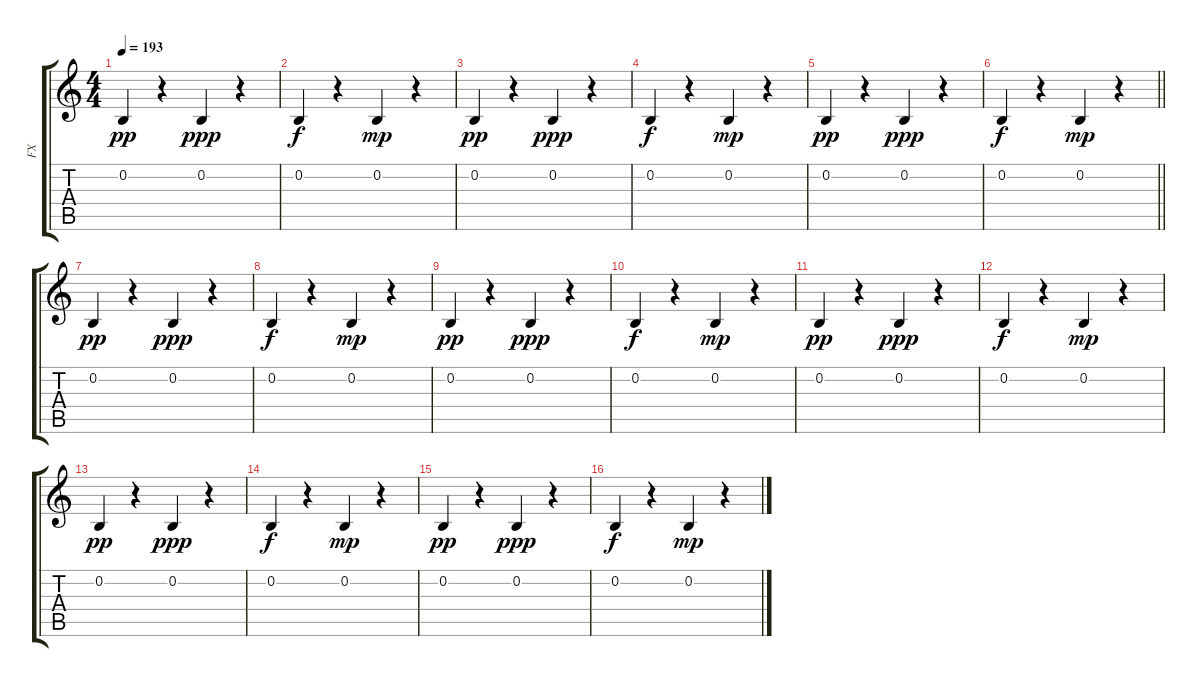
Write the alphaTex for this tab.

\track ("FX" "FX") {instrument applause}
\staff {score tabs}
\tuning (E4 B3 G3 D3 A2 D2) {hide}
\ts (4 4)
\tempo 193
\clef g2
\ks c
0.2.4{dy pp} r.4 0.2.4{dy ppp} r.4 |
0.2.4{dy f} r.4 0.2.4{dy mp} r.4 |
0.2.4{dy pp} r.4 0.2.4{dy ppp} r.4 |
0.2.4{dy f} r.4 0.2.4{dy mp} r.4 |
0.2.4{dy pp} r.4 0.2.4{dy ppp} r.4 |
\barLineRight lightlight
0.2.4{dy f} r.4 0.2.4{dy mp} r.4 |
0.2.4{dy pp} r.4 0.2.4{dy ppp} r.4 |
0.2.4{dy f} r.4 0.2.4{dy mp} r.4 |
0.2.4{dy pp} r.4 0.2.4{dy ppp} r.4 |
0.2.4{dy f} r.4 0.2.4{dy mp} r.4 |
0.2.4{dy pp} r.4 0.2.4{dy ppp} r.4 |
0.2.4{dy f} r.4 0.2.4{dy mp} r.4 |
0.2.4{dy pp} r.4 0.2.4{dy ppp} r.4 |
0.2.4{dy f} r.4 0.2.4{dy mp} r.4 |
0.2.4{dy pp} r.4 0.2.4{dy ppp} r.4 |
0.2.4{dy f} r.4 0.2.4{dy mp} r.4
